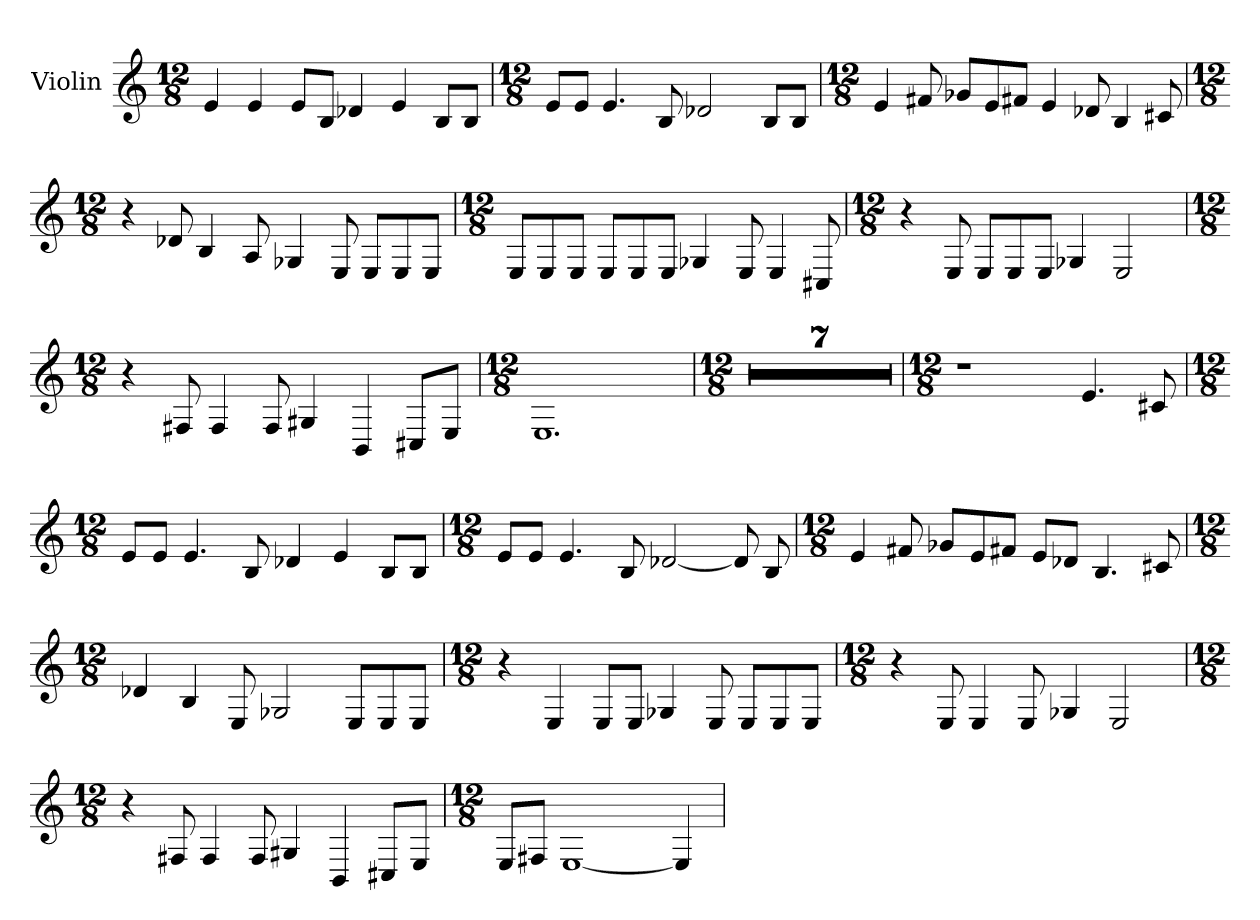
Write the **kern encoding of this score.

**kern
*part1
*staff1
*I"Violin
*I'Vln
*M12/8
=
4e
4e
8eL
8BJ
4d-X
4e
8BL
8BJ
=
*M12/8
8eL
8eJ
4.e
8B
2d-X
8BL
8BJ
=
*M12/8
4e
8f#X
8g-XL
8e
8f#XJ
4e
8d-X
4B
8c#X
=
*M12/8
4r
8d-X
4B
8A
4G-X
8E
8EL
8E
8EJ
=
*M12/8
8EL
8E
8EJ
8EL
8E
8EJ
4G-X
8E
4E
8C#X
=
*M12/8
4r
8E
8EL
8E
8EJ
4G-X
2E
=
*M12/8
4r
8F#X
4F#
8F#
4G#X
4BB
8C#XL
8EJ
=
*M12/8
1.E
=
*M12/8
1.r
=
*M12/8
1.r
=
*M12/8
1.r
=
*M12/8
1.r
=
*M12/8
1.r
=
*M12/8
1.r
=
*M12/8
1.r
=
*M12/8
1r
4.e
8c#X
=
*M12/8
8eL
8eJ
4.e
8B
4d-X
4e
8BL
8BJ
=
*M12/8
8eL
8eJ
4.e
8B
[2d-X
8d-]
8B
=
*M12/8
4e
8f#X
8g-XL
8e
8f#XJ
8eL
8d-XJ
4.B
8c#X
=
*M12/8
4d-X
4B
8E
2G-X
8EL
8E
8EJ
=
*M12/8
4r
4E
8EL
8EJ
4G-X
8E
8EL
8E
8EJ
=
*M12/8
4r
8E
4E
8E
4G-X
2E
=
*M12/8
4r
8F#X
4F#
8F#
4G#X
4BB
8C#XL
8EJ
=
*M12/8
8EL
8F#XJ
[1E
4E]
=
*-
